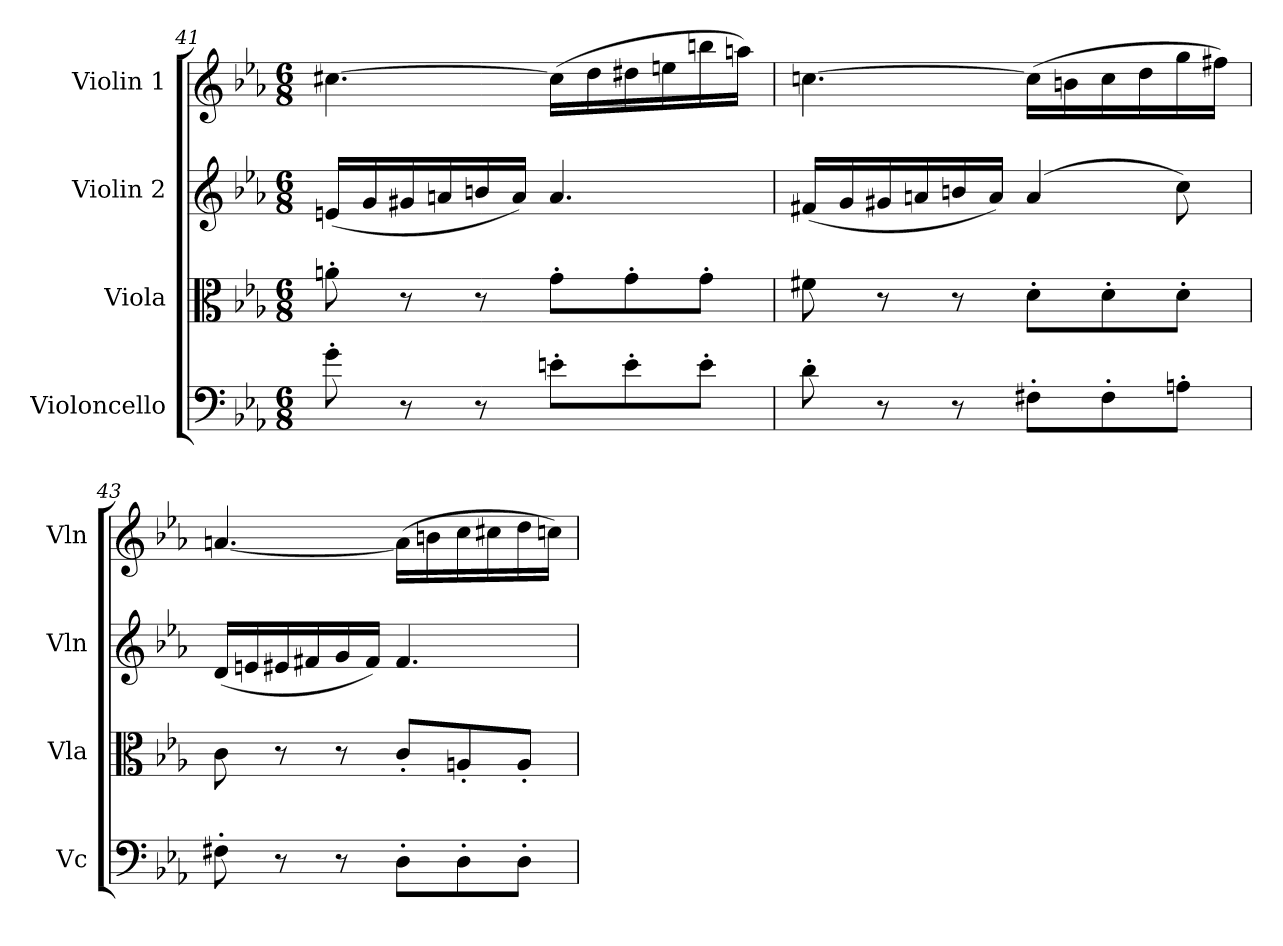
**kern	**kern	**kern	**kern
*part4	*part3	*part2	*part1
*staff4	*staff3	*staff2	*staff1
*I"Violoncello	*I"Viola	*I"Violin 2	*I"Violin 1
*I'Vc	*I'Vla	*I'Vln	*I'Vln
!!LO:LB:g=z
*clefF4	*clefC3	*clefG2	*clefG2
*k[b-e-a-]	*k[b-e-a-]	*k[b-e-a-]	*k[b-e-a-]
*M6/8	*M6/8	*M6/8	*M6/8
=41	=41	=41	=41
8g'\	8an'\	(16en/LL	[>4.cc#X\
.	.	16g/	.
8r	8r	16g#X/	.
.	.	16an/	.
8r	8r	16bn/	.
.	.	16a/JJ)	.
8en'\L	8g'\L	4.a/	(>16cc#\LL]
.	.	.	16dd\
8e'\	8g'\	.	16dd#X\
.	.	.	16een\
8e'\J	8g'\J	.	16bbn\
.	.	.	16aan\JJ)
=42	=42	=42	=42
8d'\	8f#X\	(16f#X/LL	[>4.ccn\
.	.	16g/	.
8r	8r	16g#X/	.
.	.	16an/	.
8r	8r	16bn/	.
.	.	16a/JJ)	.
8F#X'\L	8d'\L	(4a/	(>16cc\LL]
.	.	.	16bn\
8F#'\	8d'\	.	16cc\
.	.	.	16dd\
8An'\J	8d'\J	8cc\)	16gg\
.	.	.	16ff#X\JJ)
=43	=43	=43	=43
8F#X'\	8c\	(16d/LL	[4.an/
.	.	16en/	.
8r	8r	16e#X/	.
.	.	16f#X/	.
8r	8r	16g/	.
.	.	16f#/JJ)	.
8D'\L	8c'/L	4.f#/	(16a\LL]
.	.	.	16bn\
8D'\	8An'/	.	16cc\
.	.	.	16cc#X\
8D'\J	8A'/J	.	16dd\
.	.	.	16ccn\JJ)
=	=	=	=
*-	*-	*-	*-
